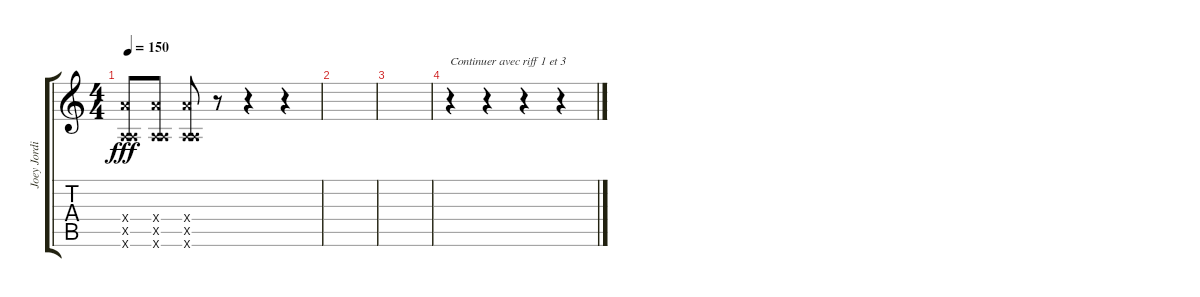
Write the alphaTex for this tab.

\track ("Joey Jordisson" "Joey Jordi") {instrument distortionguitar}
\staff {score tabs}
\tuning (E4 B3 G3 D3 A2 E2) {hide}
\ts (4 4)
\tempo 150
\clef g2
\ks c
(7.4{x} 0.5{x} 5.6{x}).8{dy fff} (7.4{x} 0.5{x} 5.6{x}).8 (7.4{x} 0.5{x} 5.6{x}).8 r.8 r.4 r.4 |
|
|
r.4{txt "Continuer avec riff 1 et 3"} r.4 r.4 r.4
